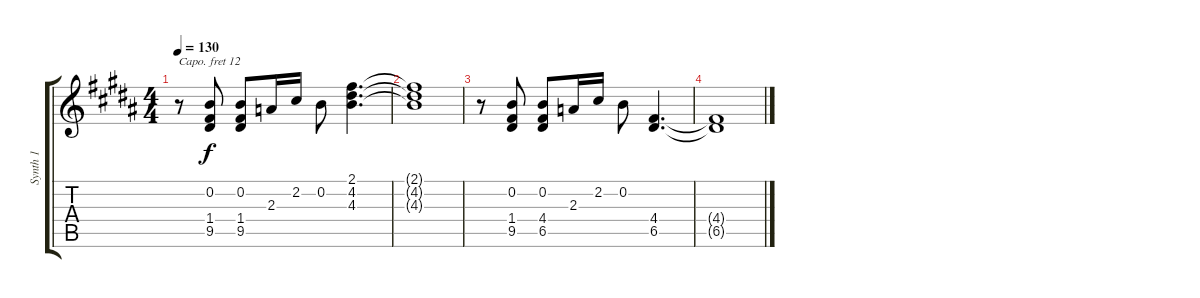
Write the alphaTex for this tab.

\track ("Synth 1" "Synth 1") {instrument rockorgan}
\staff {score tabs}
\capo 12
\tuning (E4 B3 G3 D3 A2 E2) {hide}
\ts (4 4)
\tempo 130
\clef g2
\ks b
r.8{dy f} (0.2 1.4 9.5).8 (0.2 1.4 9.5).8 2.3.16 2.2.16 0.2.8 (2.1 4.2 4.3).4{d} |
(2.1{t} 4.2{t} 4.3{t}).1 |
r.8 (0.2 1.4 9.5).8 (0.2 4.4 6.5).8 2.3.16 2.2.16 0.2.8 (4.4 6.5).4{d} |
(4.4{t} 6.5{t}).1
